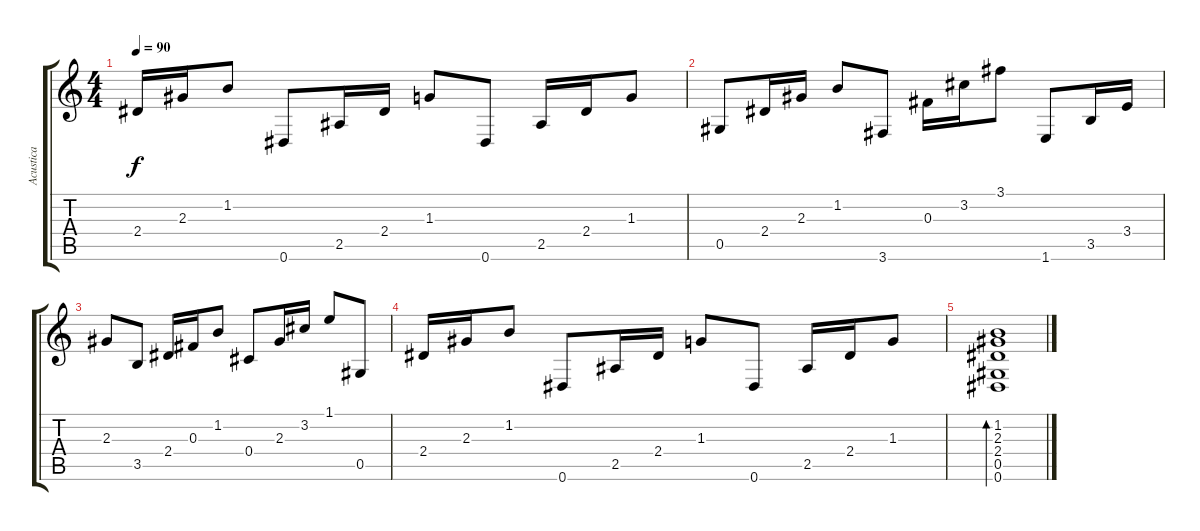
\track ("Acustica" "Acustica") {instrument acousticguitarsteel}
\staff {score tabs}
\tuning (Eb4 Bb3 Gb3 Db3 Ab2 Eb2) {hide}
\ts (4 4)
\tempo 90
\clef g2
\ks c
2.4.16{dy f} 2.3.16 1.2.8 0.6.8 2.5.16 2.4.16 1.3.8 0.6.8 2.5.16 2.4.16 1.3.8 |
0.5.8 2.4.16 2.3.16 1.2.8 3.6.8 0.3.16 3.2.16 3.1.8 1.6.8 3.5.16 3.4.16 |
2.3.8 3.5.8 2.4.16 0.3.16 1.2.8 0.4.8 2.3.16 3.2.16 1.1.8 0.5.8 |
2.4.16 2.3.16 1.2.8 0.6.8 2.5.16 2.4.16 1.3.8 0.6.8 2.5.16 2.4.16 1.3.8 |
(1.2 2.3 2.4 0.5 0.6).1{bd 60}
